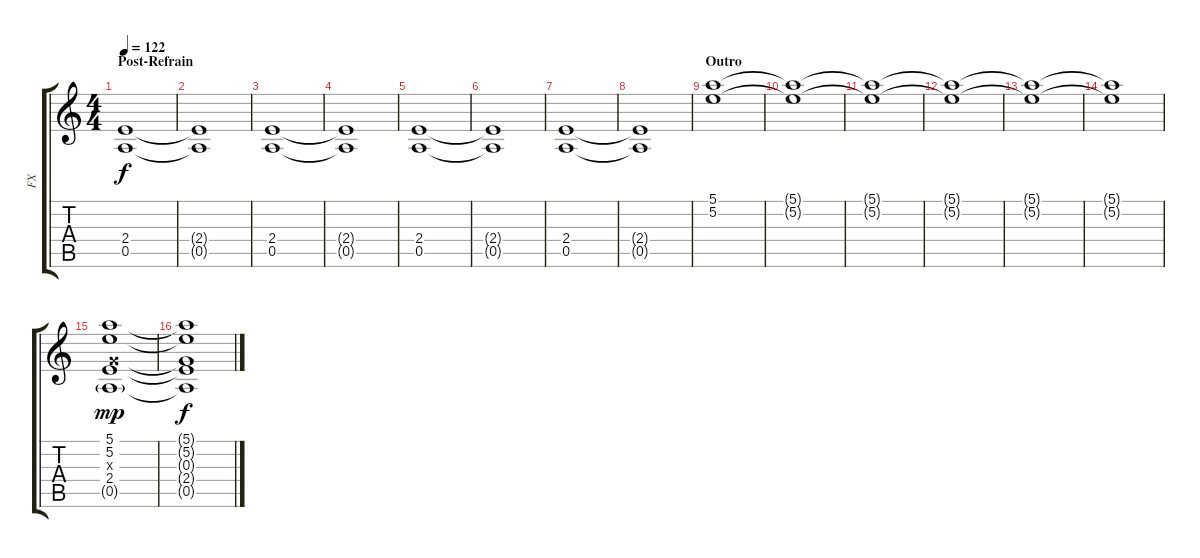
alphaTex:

\track ("FX" "FX") {instrument whistle}
\staff {score tabs}
\tuning (E5 B4 G4 D4 A3 E3) {hide}
\ts (4 4)
\section ("" "Post-Refrain")
\tempo 122
\clef g2
\ks c
(2.4 0.5).1{dy f} |
(2.4{t} 0.5{t}).1 |
(2.4 0.5).1 |
(2.4{t} 0.5{t}).1 |
(2.4 0.5).1 |
(2.4{t} 0.5{t}).1 |
(2.4 0.5).1 |
(2.4{t} 0.5{t}).1 |
\section ("" "Outro")
(5.1 5.2).1{volume 6 instrument stringensemble1} |
(5.1{t} 5.2{t}).1 |
(5.1{t} 5.2{t}).1 |
(5.1{t} 5.2{t}).1 |
(5.1{t} 5.2{t}).1 |
(5.1{t} 5.2{t}).1 |
(5.1 5.2 0.3{x} 2.4 0.5{g}).1{dy mp volume 8 instrument overdrivenguitar} |
(5.1{t} 5.2{t} 0.3{t} 2.4{t} 0.5{t}).1{dy f}
